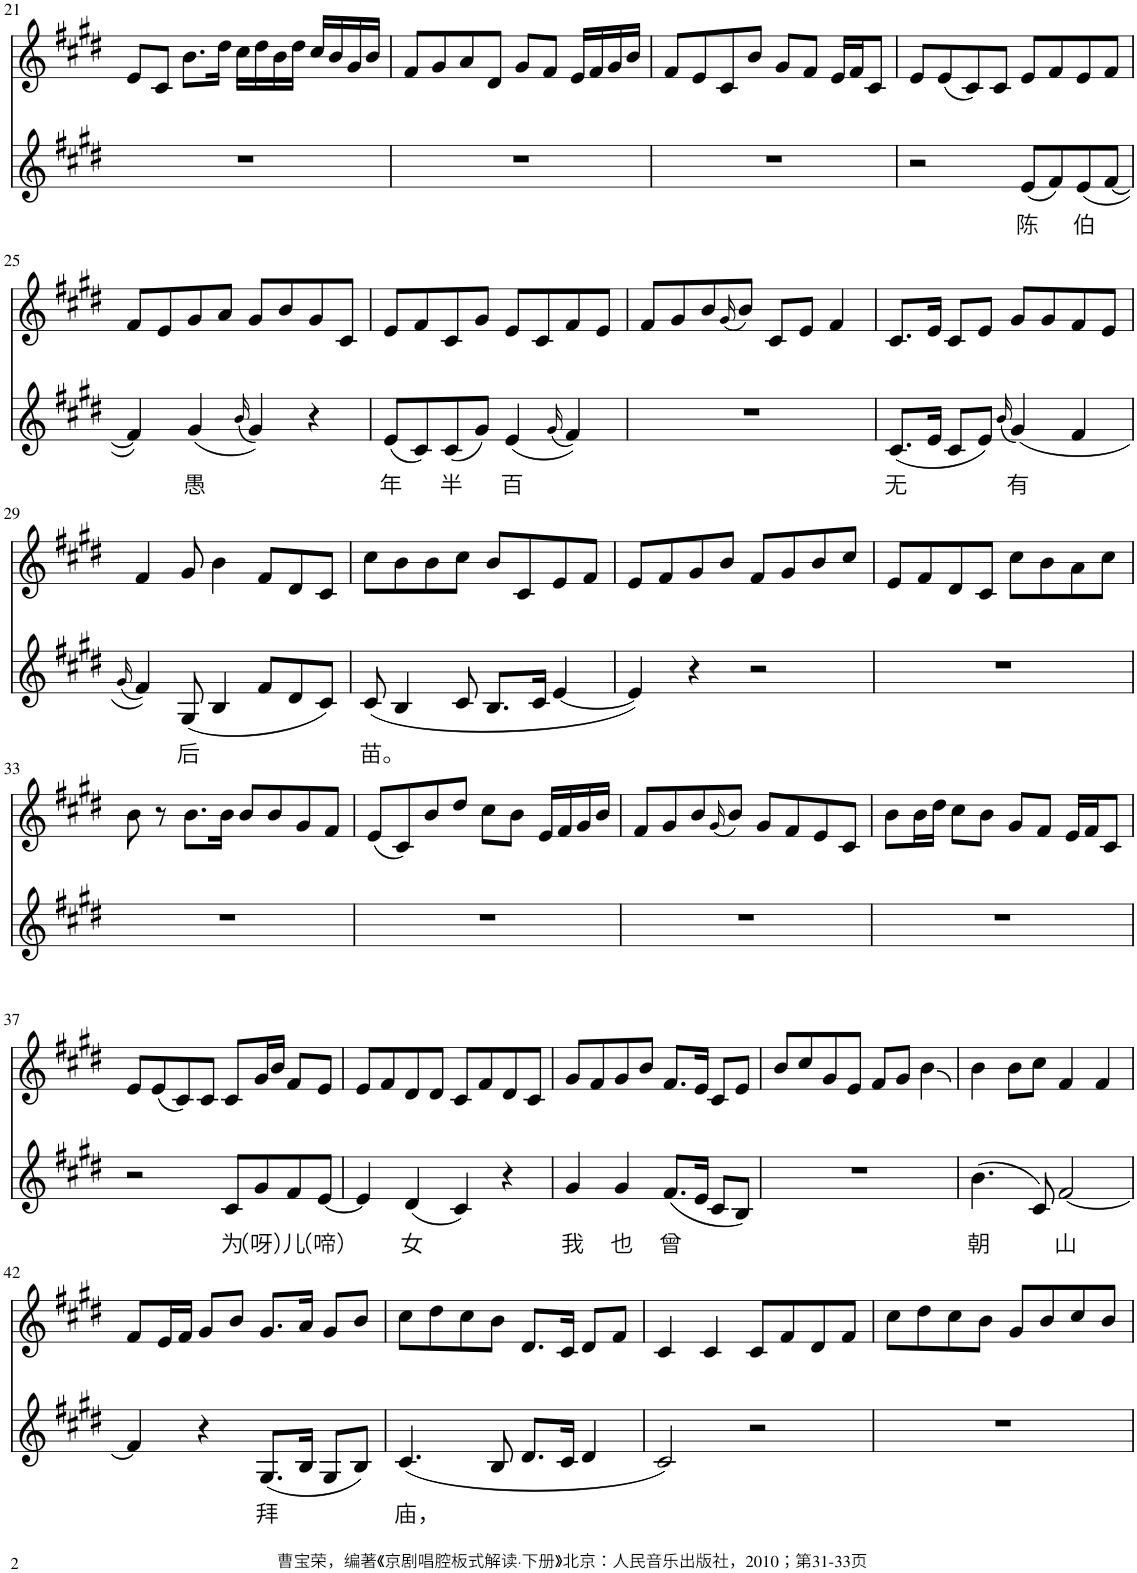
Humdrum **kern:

**kern	**text	**kern
*part2	*part2	*part1
*staff2	*staff2	*staff1
*I"Piano	*	*I"Piano
*I'Pno	*	*I'Pno
!!LO:PB:g=z
*clefG2	*	*clefG2
*k[f#c#g#d#]	*	*k[f#c#g#d#]
*M4/4	*	*M4/4
=21	=21	=21
1r	.	8e/L
.	.	8c#/J
.	.	8.b\L
.	.	16dd#\Jk
.	.	16cc#\LL
.	.	16dd#\
.	.	16b\
.	.	16dd#\JJ
.	.	16cc#/LL
.	.	16b/
.	.	16g#/
.	.	16b/JJ
=22	=22	=22
1r	.	8f#/L
.	.	8g#/
.	.	8a/
.	.	8d#/J
.	.	8g#/L
.	.	8f#/J
.	.	16e/LL
.	.	16f#/
.	.	16g#/
.	.	16b/JJ
=23	=23	=23
1r	.	8f#/L
.	.	8e/
.	.	8c#/
.	.	8b/J
.	.	8g#/L
.	.	8f#/J
.	.	16e/LL
.	.	16f#/J
.	.	8c#/J
=24	=24	=24
2r	.	8e/L
.	.	(8e/
.	.	8c#/)
.	.	8c#/J
!	!LO:LY:b	!
(8e/L	陈	8e/L
8f#/)	.	8f#/
!	!LO:LY:b	!
(8e/	伯	8e/
[8f#/J	.	8f#/J
!!LO:LB:g=z
=25	=25	=25
4f#/])	.	8f#/L
.	.	8e/
!	!LO:LY:b	!
(4g#/	愚	8g#/
.	.	8a/J
(16qb/	.	.
4g#/))	.	8g#/L
.	.	8b/
4r	.	8g#/
.	.	8c#/J
=26	=26	=26
!	!LO:LY:b	!
(8e/L	年	8e/L
8c#/)	.	8f#/
!	!LO:LY:b	!
(8c#/	半	8c#/
8g#/J)	.	8g#/J
!	!LO:LY:b	!
(4e/	百	8e/L
.	.	8c#/
(16qg#/	.	.
4f#/))	.	8f#/
.	.	8e/J
=27	=27	=27
1r	.	8f#/L
.	.	8g#/
.	.	8b/
.	.	(16qg#/
.	.	8b/J)
.	.	8c#/L
.	.	8e/J
.	.	4f#/
=28	=28	=28
!	!LO:LY:b	!
(8.c#/L	无	8.c#/L
16e/Jk	.	16e/Jk
8c#/L	.	8c#/L
8e/J)	.	8e/J
(16qb/	.	.
!	!LO:LY:b	!
(4g#/)	有	8g#/L
.	.	8g#/
4f#/	.	8f#/
.	.	8e/J
!!LO:LB:g=z
=29	=29	=29
(16qg#/	.	.
4f#/))	.	4f#/
!	!LO:LY:b	!
(8G#/	后	8g#/
4B/	.	4b\
8f#/L	.	8f#/L
8d#/	.	8d#/
8c#/J)	.	8c#/J
=30	=30	=30
!	!LO:LY:b	!
(8c#/	苗。	8cc#\L
4B/	.	8b\
.	.	8b\
8c#/	.	8cc#\J
8.B/L	.	8b/L
.	.	8c#/
16c#/Jk	.	.
[4e/	.	8e/
.	.	8f#/J
=31	=31	=31
4e/])	.	8e/L
.	.	8f#/
4r	.	8g#/
.	.	8b/J
2r	.	8f#/L
.	.	8g#/
.	.	8b/
.	.	8cc#/J
=32	=32	=32
1r	.	8e/L
.	.	8f#/
.	.	8d#/
.	.	8c#/J
.	.	8cc#\L
.	.	8b\
.	.	8a\
.	.	8cc#\J
!!LO:LB:g=z
=33	=33	=33
1r	.	8b\
.	.	8r
.	.	8.b\L
.	.	16b\Jk
.	.	8b/L
.	.	8b/
.	.	8g#/
.	.	8f#/J
=34	=34	=34
1r	.	(8e/L
.	.	8c#/)
.	.	8b/
.	.	8dd#/J
.	.	8cc#\L
.	.	8b\J
.	.	16e/LL
.	.	16f#/
.	.	16g#/
.	.	16b/JJ
=35	=35	=35
1r	.	8f#/L
.	.	8g#/
.	.	8b/
.	.	(16qg#/
.	.	8b/J)
.	.	8g#/L
.	.	8f#/
.	.	8e/
.	.	8c#/J
=36	=36	=36
1r	.	8b\L
.	.	16b\L
.	.	16dd#\JJ
.	.	8cc#\L
.	.	8b\J
.	.	8g#/L
.	.	8f#/J
.	.	16e/LL
.	.	16f#/J
.	.	8c#/J
!!LO:LB:g=z
=37	=37	=37
2r	.	8e/L
.	.	(8e/
.	.	8c#/)
.	.	8c#/J
!	!LO:LY:b	!
8c#/L	为	8c#/L
!	!LO:LY:b	!
8g#/	（呀）	16g#/L
.	.	16b/JJ
!	!LO:LY:b	!
8f#/	儿	8f#/L
!	!LO:LY:b	!
[8e/J	（啼）	8e/J
=38	=38	=38
4e/]	.	8e/L
.	.	8f#/
!	!LO:LY:b	!
(4d#/	女	8d#/
.	.	8d#/J
4c#/)	.	8c#/L
.	.	8f#/
4r	.	8d#/
.	.	8c#/J
=39	=39	=39
!	!LO:LY:b	!
4g#/	我	8g#/L
.	.	8f#/
!	!LO:LY:b	!
4g#/	也	8g#/
.	.	8b/J
!	!LO:LY:b	!
(8.f#/L	曾	8.f#/L
16e/Jk	.	16e/Jk
8c#/L	.	8c#/L
8B/J)	.	8e/J
=40	=40	=40
1r	.	8b/L
.	.	8cc#/
.	.	8g#/
.	.	8e/J
.	.	8f#/L
.	.	8g#/J
.	.	4b\
=41	=41	=41
!	!LO:LY:b	!
(4.b\	朝	4b\
.	.	8b\L
8c#/)	.	8cc#\J
!	!LO:LY:b	!
[2f#/	山	4f#/
.	.	4f#/
!!LO:LB:g=z
=42	=42	=42
4f#/]	.	8f#/L
.	.	16e/L
.	.	16f#/JJ
4r	.	8g#/L
.	.	8b/J
!	!LO:LY:b	!
(8.G#/L	拜	8.g#/L
16B/Jk	.	16a/Jk
8G#/L	.	8g#/L
8B/J)	.	8b/J
=43	=43	=43
!	!LO:LY:b	!
(4.c#/	庙，	8cc#\L
.	.	8dd#\
.	.	8cc#\
8B/	.	8b\J
8.d#/L	.	8.d#/L
16c#/Jk	.	16c#/Jk
4d#/	.	8d#/L
.	.	8f#/J
=44	=44	=44
2c#/)	.	4c#/
.	.	4c#/
2r	.	8c#/L
.	.	8f#/
.	.	8d#/
.	.	8f#/J
=45	=45	=45
1r	.	8cc#\L
.	.	8dd#\
.	.	8cc#\
.	.	8b\J
.	.	8g#/L
.	.	8b/
.	.	8cc#/
.	.	8b/J
=	=	=
*-	*-	*-
